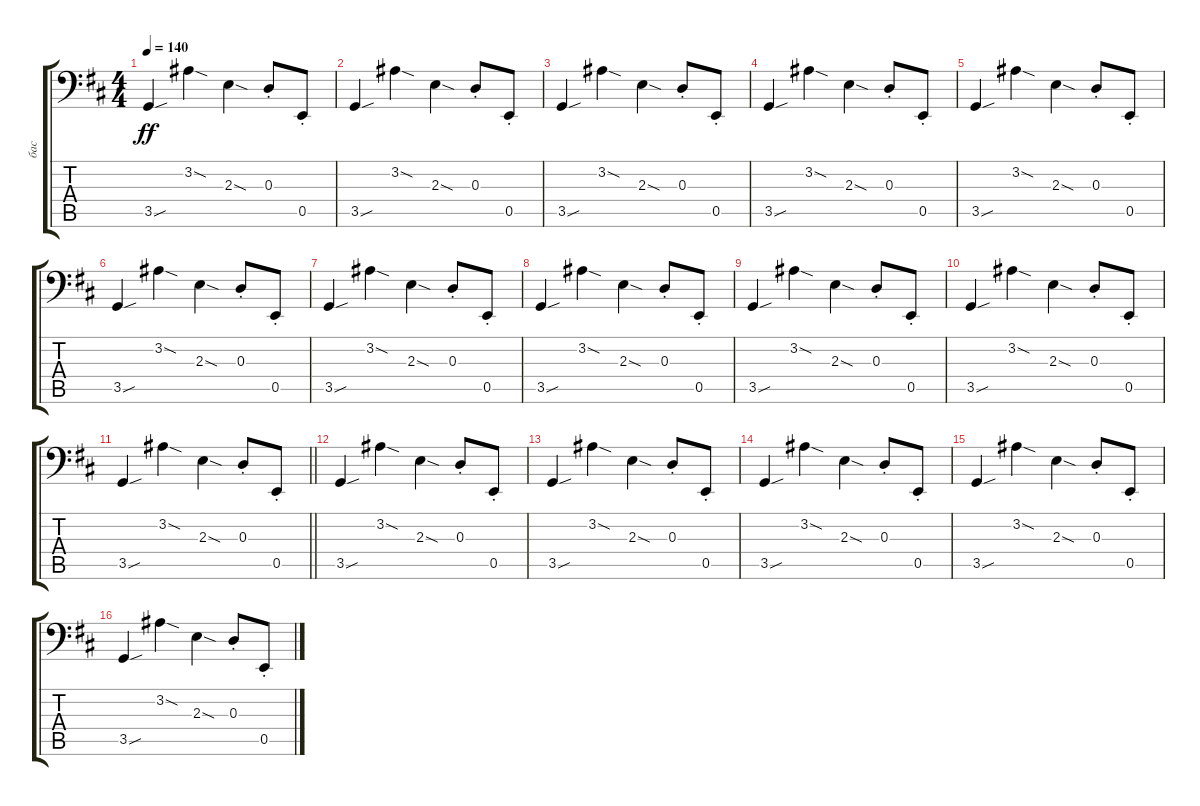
\track ("бас" "бас") {instrument electricbassfinger}
\staff {score tabs}
\tuning (C3 G2 D2 A1 E1 B0) {hide}
\ts (4 4)
\tempo 140
\clef f4
\ks bminor
3.5{sou}.4{dy ff} 3.2{sod}.4 2.3{sod}.4 0.3{st}.8 0.5{st}.8 |
3.5{sou}.4 3.2{sod}.4 2.3{sod}.4 0.3{st}.8 0.5{st}.8 |
3.5{sou}.4 3.2{sod}.4 2.3{sod}.4 0.3{st}.8 0.5{st}.8 |
3.5{sou}.4 3.2{sod}.4 2.3{sod}.4 0.3{st}.8 0.5{st}.8 |
3.5{sou}.4 3.2{sod}.4 2.3{sod}.4 0.3{st}.8 0.5{st}.8 |
3.5{sou}.4 3.2{sod}.4 2.3{sod}.4 0.3{st}.8 0.5{st}.8 |
3.5{sou}.4 3.2{sod}.4 2.3{sod}.4 0.3{st}.8 0.5{st}.8 |
3.5{sou}.4 3.2{sod}.4 2.3{sod}.4 0.3{st}.8 0.5{st}.8 |
3.5{sou}.4 3.2{sod}.4 2.3{sod}.4 0.3{st}.8 0.5{st}.8 |
3.5{sou}.4 3.2{sod}.4 2.3{sod}.4 0.3{st}.8 0.5{st}.8 |
\barLineRight lightlight
3.5{sou}.4 3.2{sod}.4 2.3{sod}.4 0.3{st}.8 0.5{st}.8 |
3.5{sou}.4 3.2{sod}.4 2.3{sod}.4 0.3{st}.8 0.5{st}.8 |
3.5{sou}.4 3.2{sod}.4 2.3{sod}.4 0.3{st}.8 0.5{st}.8 |
3.5{sou}.4 3.2{sod}.4 2.3{sod}.4 0.3{st}.8 0.5{st}.8 |
3.5{sou}.4 3.2{sod}.4 2.3{sod}.4 0.3{st}.8 0.5{st}.8 |
3.5{sou}.4 3.2{sod}.4 2.3{sod}.4 0.3{st}.8 0.5{st}.8
